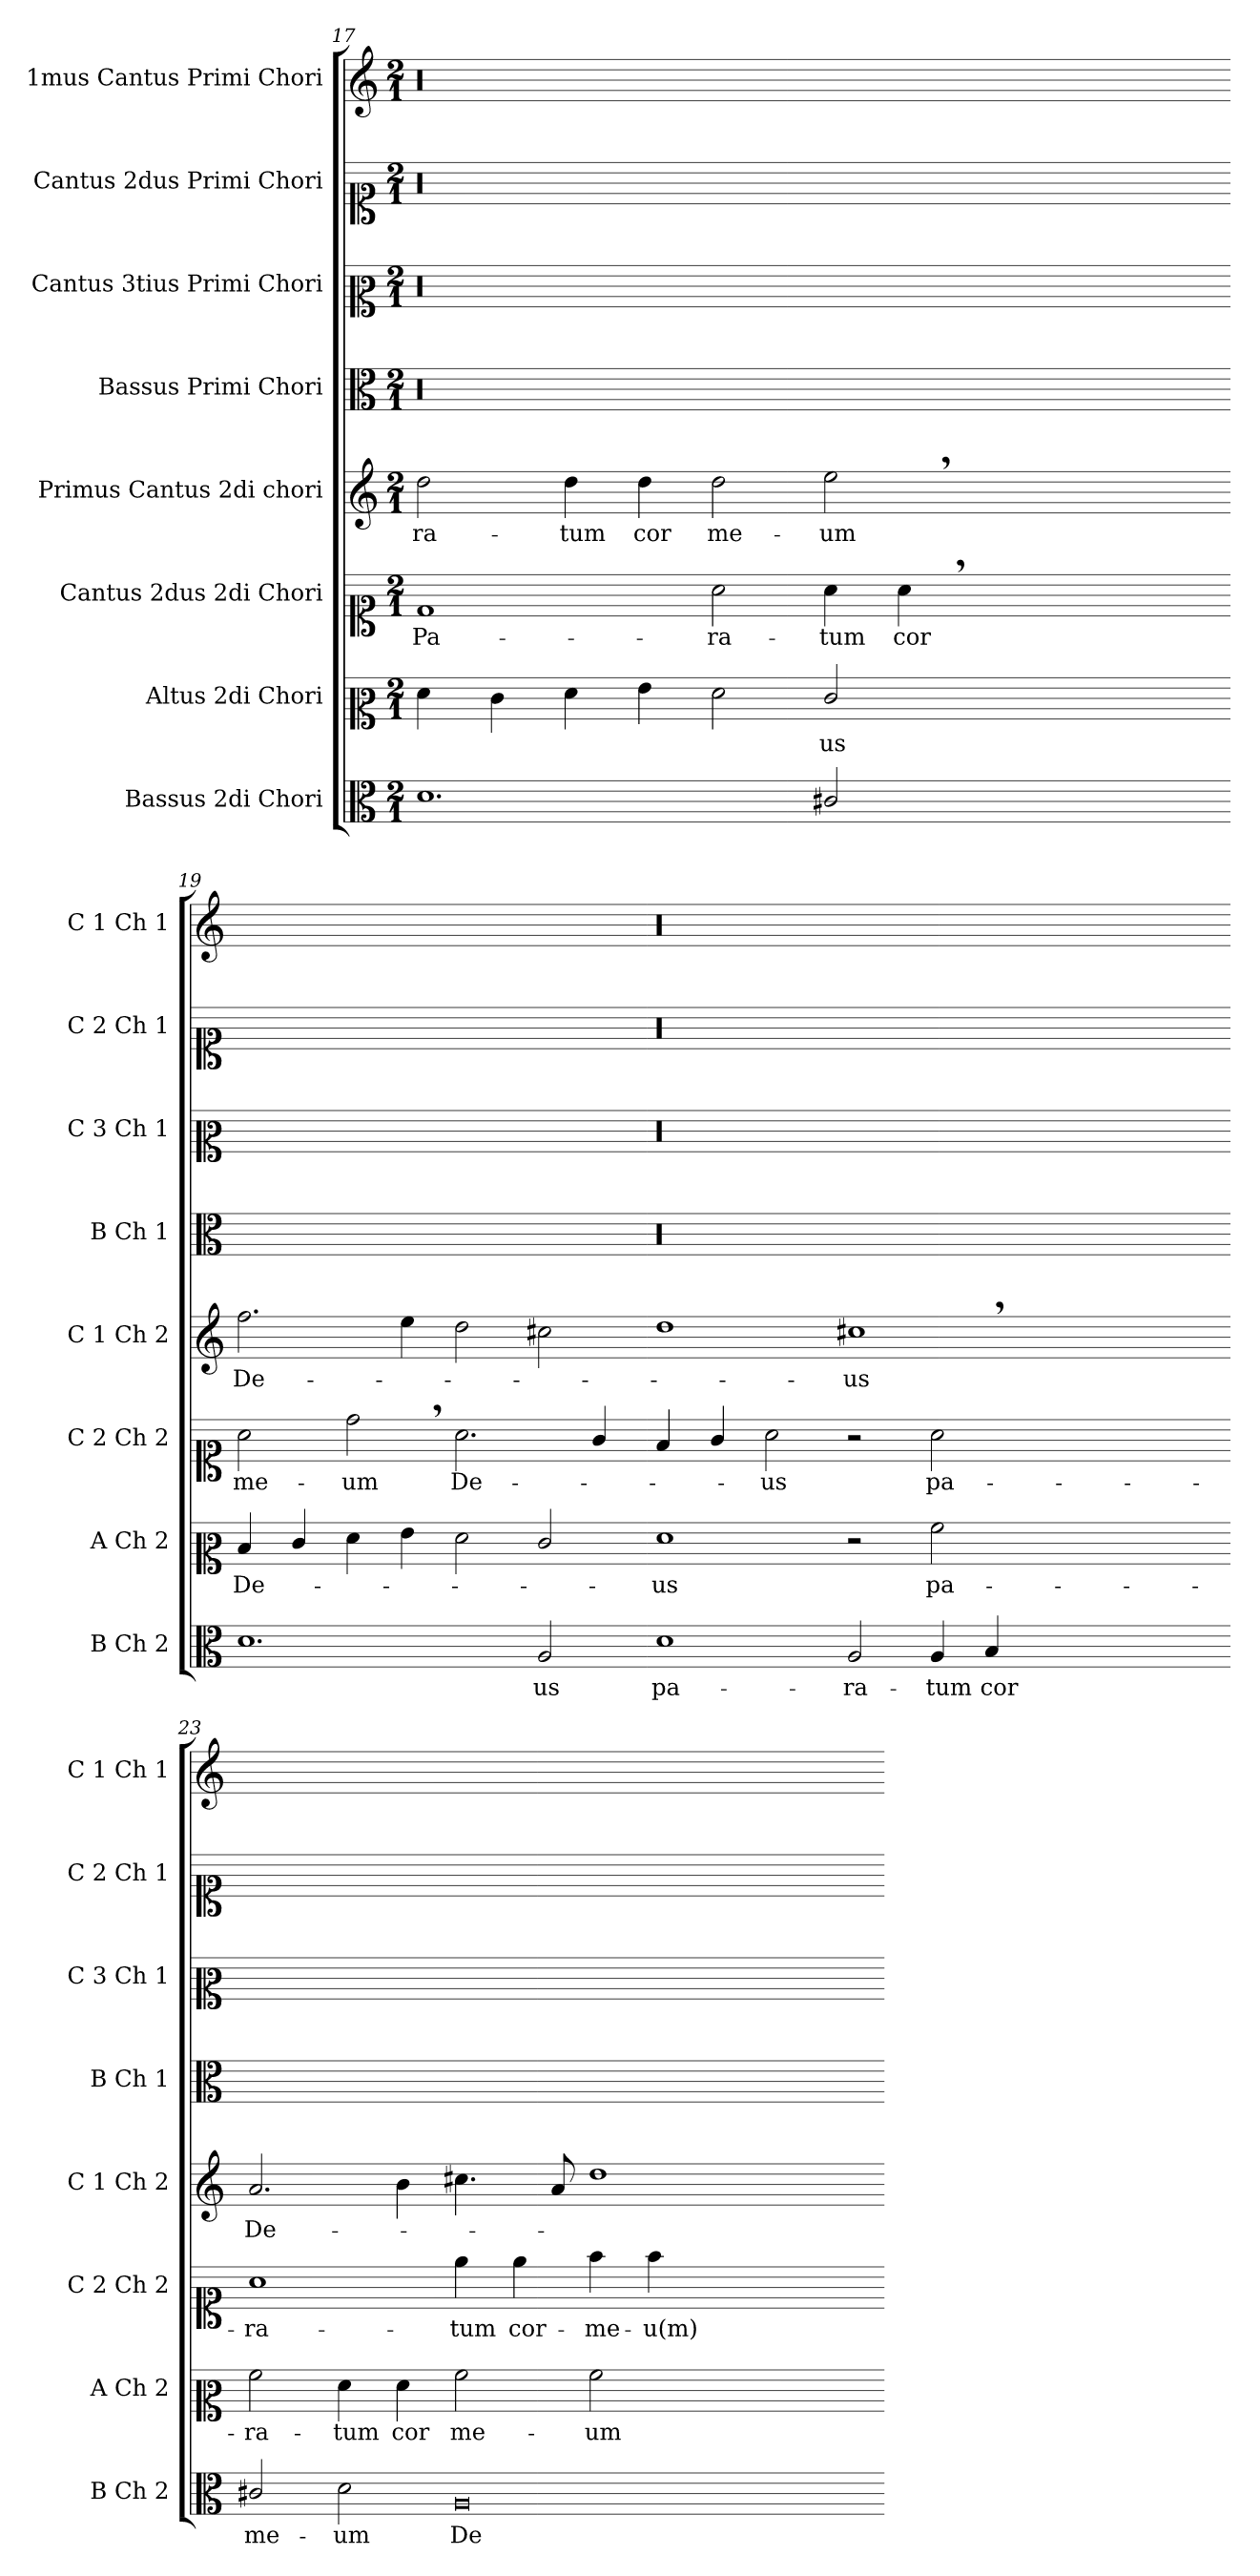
**kern	**text	**kern	**text	**kern	**text	**kern	**text	**kern	**kern	**kern	**kern
*part8	*part8	*part7	*part7	*part6	*part6	*part5	*part5	*part4	*part3	*part2	*part1
*staff8	*staff8	*staff7	*staff7	*staff6	*staff6	*staff5	*staff5	*staff4	*staff3	*staff2	*staff1
*I"Bassus 2di Chori	*	*I"Altus 2di Chori	*	*I"Cantus 2dus 2di Chori	*	*I"Primus Cantus 2di chori	*	*I"Bassus Primi Chori	*I"Cantus 3tius Primi Chori	*I"Cantus 2dus Primi Chori	*I"1mus Cantus Primi Chori
*I'B Ch 2	*	*I'A Ch 2	*	*I'C 2 Ch 2	*	*I'C 1 Ch 2	*	*I'B Ch 1	*I'C 3 Ch 1	*I'C 2 Ch 1	*I'C 1 Ch 1
*clefC3	*	*clefC2	*	*clefC1	*	*clefG2	*	*clefC3	*clefC2	*clefC1	*clefG2
*k[]	*	*k[]	*	*k[]	*	*k[]	*	*k[]	*k[]	*k[]	*k[]
*M2/1	*	*M2/1	*	*M2/1	*	*M2/1	*	*M2/1	*M2/1	*M2/1	*M2/1
=17	=17	=17	=17	=17	=17	=17	=17	=17	=17	=17	=17
1.d\	.	4f\	.	1d/	Pa-	2dd\	-ra-	00r	00r	00r	00r
.	.	4e\	.	.	.	.	.	.	.	.	.
.	.	4f\	.	.	.	4dd\	-tum	.	.	.	.
.	.	4g\	.	.	.	4dd\	cor	.	.	.	.
.	.	2f\	.	2a\	-ra-	2dd\	me-	.	.	.	.
2c#X/	.	2e/	-us	4a\	-tum	2ee,<\	-um	.	.	.	.
.	.	.	.	4a,<\	cor	.	.	.	.	.	.
0ryy	.	0ryy	.	0ryy	.	0ryy	.	.	.	.	.
=19-	=19-	=19-	=19-	=19-	=19-	=19-	=19-	=19-	=19-	=19-	=19-
1.d\	.	4d/	De-	2a\	me-	2.ff\	De-	0ryy	0ryy	0ryy	0ryy
.	.	4e/	.	.	.	.	.	.	.	.	.
.	.	4f\	.	2dd,<\	-um	.	.	.	.	.	.
.	.	4g\	.	.	.	4ee\	.	.	.	.	.
.	.	2f\	.	2.a\	De-	2dd\	.	.	.	.	.
2A/	-us	2e/	.	.	.	2cc#X\	.	.	.	.	.
.	.	.	.	4g/	.	.	.	.	.	.	.
=21-	=21-	=21-	=21-	=21-	=21-	=21-	=21-	=21-	=21-	=21-	=21-
1d\	pa-	1f\	-us	4f/	.	1dd\	.	00r	00r	00r	00r
.	.	.	.	4g/	.	.	.	.	.	.	.
.	.	.	.	2a\	-us	.	.	.	.	.	.
2A/	-ra-	2r	.	2r	.	1cc#X,<\	-us	.	.	.	.
4A/	-tum	2a\	pa-	2a\	pa-	.	.	.	.	.	.
4B/	cor	.	.	.	.	.	.	.	.	.	.
0ryy	.	0ryy	.	0ryy	.	0ryy	.	.	.	.	.
=23-	=23-	=23-	=23-	=23-	=23-	=23-	=23-	=23-	=23-	=23-	=23-
2c#X/	me-	2a\	-ra-	1a\	-ra-	2.a/	De-	0.ryy	0.ryy	0.ryy	0.ryy
2d\	-um	4f\	-tum	.	.	.	.	.	.	.	.
.	.	4f\	cor	.	.	4b\	.	.	.	.	.
0A/	De-	2a\	me-	4ee\	-tum	4.cc#X\	.	.	.	.	.
.	.	.	.	4ee\	cor-	.	.	.	.	.	.
.	.	.	.	.	.	8a/	.	.	.	.	.
.	.	2a\	-um	4ff\	-me-	1dd\	.	.	.	.	.
.	.	.	.	4ff\	-u(m)	.	.	.	.	.	.
.	.	1ryy	.	1ryy	.	.	.	.	.	.	.
.	.	.	.	.	.	2ryy	.	.	.	.	.
=-	=-	=-	=-	=-	=-	=-	=-	=-	=-	=-	=-
*-	*-	*-	*-	*-	*-	*-	*-	*-	*-	*-	*-
